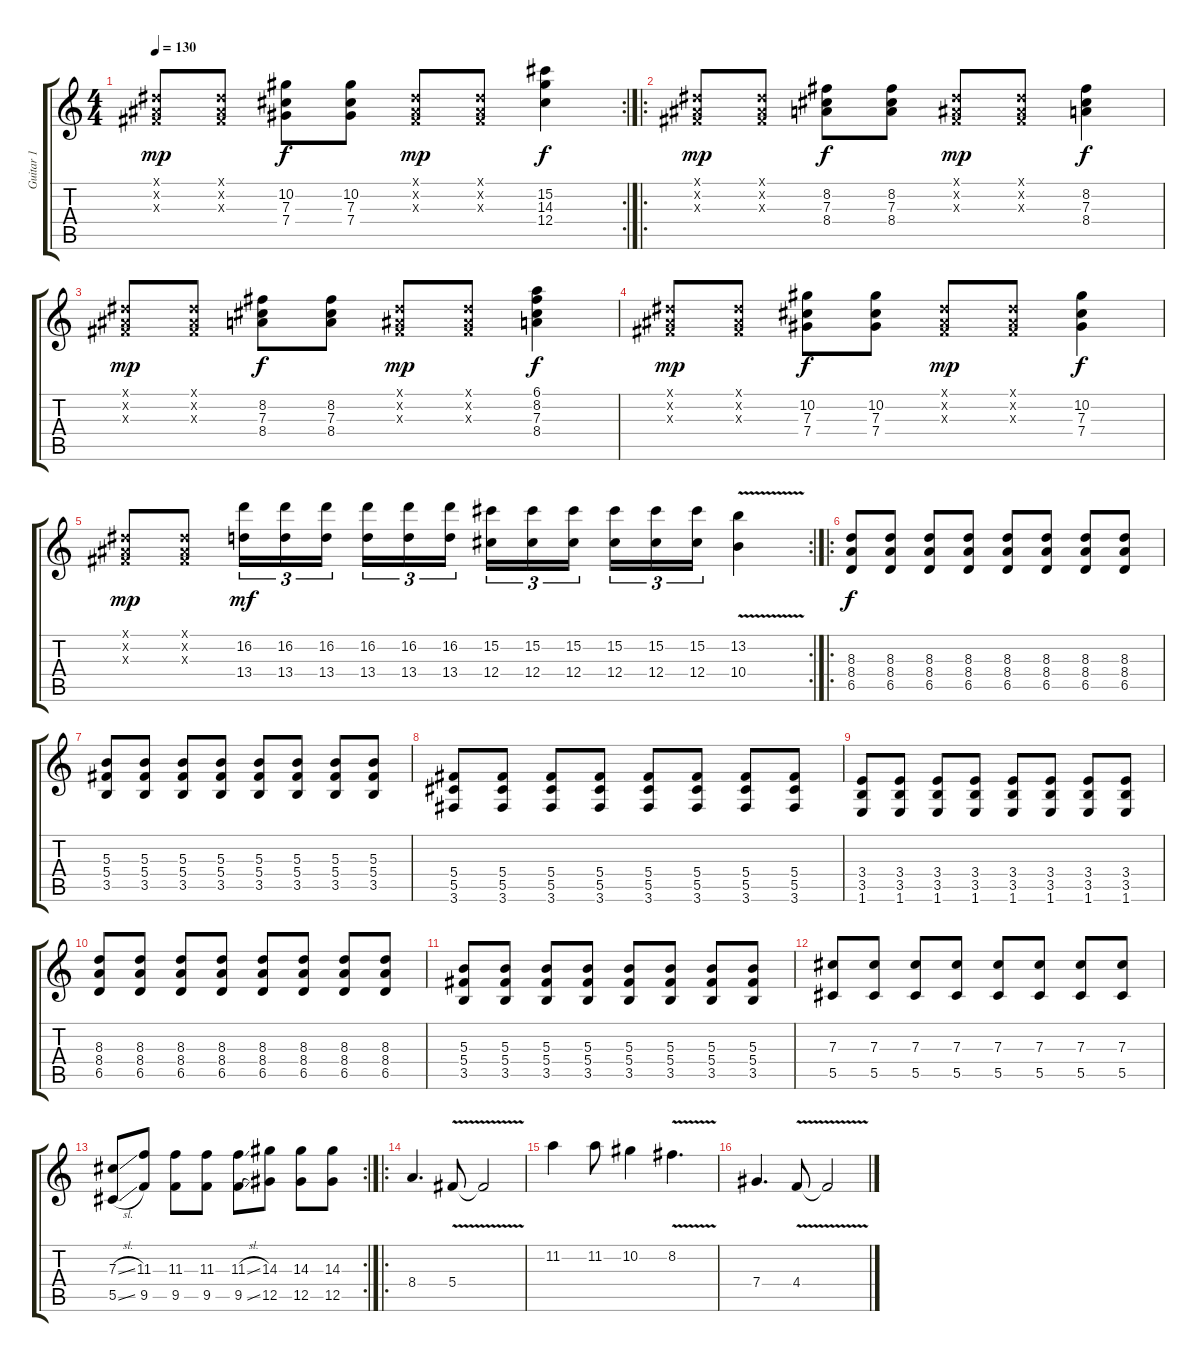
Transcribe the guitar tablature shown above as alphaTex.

\track ("Guitar 1" "Guitar 1") {instrument overdrivenguitar}
\staff {score tabs}
\tuning (Eb4 Bb3 Gb3 Db3 Ab2 Eb2) {hide}
\rc 2
\ts (4 4)
\tempo 130
\clef g2
\ks c
(0.1{x} 0.2{x} 0.3{x}).8{dy mp} (0.1{x} 0.2{x} 0.3{x}).8 (10.2 7.3 7.4).8{dy f} (10.2 7.3 7.4).8 (0.1{x} 0.2{x} 0.3{x}).8{dy mp} (0.1{x} 0.2{x} 0.3{x}).8 (15.2 14.3 12.4).4{dy f} |
\ro
(0.1{x} 0.2{x} 0.3{x}).8{dy mp} (0.1{x} 0.2{x} 0.3{x}).8 (8.2 7.3 8.4).8{dy f} (8.2 7.3 8.4).8 (0.1{x} 0.2{x} 0.3{x}).8{dy mp} (0.1{x} 0.2{x} 0.3{x}).8 (8.2 7.3 8.4).4{dy f} |
(0.1{x} 0.2{x} 0.3{x}).8{dy mp} (0.1{x} 0.2{x} 0.3{x}).8 (8.2 7.3 8.4).8{dy f} (8.2 7.3 8.4).8 (0.1{x} 0.2{x} 0.3{x}).8{dy mp} (0.1{x} 0.2{x} 0.3{x}).8 (6.1 8.2 7.3 8.4).4{dy f} |
(0.1{x} 0.2{x} 0.3{x}).8{dy mp} (0.1{x} 0.2{x} 0.3{x}).8 (10.2 7.3 7.4).8{dy f} (10.2 7.3 7.4).8 (0.1{x} 0.2{x} 0.3{x}).8{dy mp} (0.1{x} 0.2{x} 0.3{x}).8 (10.2 7.3 7.4).4{dy f} |
\rc 2
(0.1{x} 0.2{x} 0.3{x}).8{dy mp} (0.1{x} 0.2{x} 0.3{x}).8 (16.2 13.4).16{tu (3 2) dy mf} (16.2 13.4).16{tu (3 2)} (16.2 13.4).16{tu (3 2) beam splitsecondary} (16.2 13.4).16{tu (3 2)} (16.2 13.4).16{tu (3 2)} (16.2 13.4).16{tu (3 2)} (15.2 12.4).16{tu (3 2)} (15.2 12.4).16{tu (3 2)} (15.2 12.4).16{tu (3 2) beam splitsecondary} (15.2 12.4).16{tu (3 2)} (15.2 12.4).16{tu (3 2)} (15.2 12.4).16{tu (3 2)} (13.2{v} 10.4{v}).4 |
\ro
(8.3 8.4 6.5).8{dy f instrument overdrivenguitar} (8.3 8.4 6.5).8 (8.3 8.4 6.5).8 (8.3 8.4 6.5).8 (8.3 8.4 6.5).8 (8.3 8.4 6.5).8 (8.3 8.4 6.5).8 (8.3 8.4 6.5).8 |
(5.3 5.4 3.5).8 (5.3 5.4 3.5).8 (5.3 5.4 3.5).8 (5.3 5.4 3.5).8 (5.3 5.4 3.5).8 (5.3 5.4 3.5).8 (5.3 5.4 3.5).8 (5.3 5.4 3.5).8 |
(5.4 5.5 3.6).8 (5.4 5.5 3.6).8 (5.4 5.5 3.6).8 (5.4 5.5 3.6).8 (5.4 5.5 3.6).8 (5.4 5.5 3.6).8 (5.4 5.5 3.6).8 (5.4 5.5 3.6).8 |
(3.4 3.5 1.6).8 (3.4 3.5 1.6).8 (3.4 3.5 1.6).8 (3.4 3.5 1.6).8 (3.4 3.5 1.6).8 (3.4 3.5 1.6).8 (3.4 3.5 1.6).8 (3.4 3.5 1.6).8 |
(8.3 8.4 6.5).8 (8.3 8.4 6.5).8 (8.3 8.4 6.5).8 (8.3 8.4 6.5).8 (8.3 8.4 6.5).8 (8.3 8.4 6.5).8 (8.3 8.4 6.5).8 (8.3 8.4 6.5).8 |
(5.3 5.4 3.5).8 (5.3 5.4 3.5).8 (5.3 5.4 3.5).8 (5.3 5.4 3.5).8 (5.3 5.4 3.5).8 (5.3 5.4 3.5).8 (5.3 5.4 3.5).8 (5.3 5.4 3.5).8 |
(7.3 5.5).8 (7.3 5.5).8 (7.3 5.5).8 (7.3 5.5).8 (7.3 5.5).8 (7.3 5.5).8 (7.3 5.5).8 (7.3 5.5).8 |
\rc 2
(7.3{sl} 5.5{sl}).8 (11.3 9.5).8 (11.3 9.5).8 (11.3 9.5).8 (11.3{sl} 9.5{sl}).8 (14.3 12.5).8 (14.3 12.5).8 (14.3 12.5).8 |
\ro
8.4.4{d} 5.4{v}.8 5.4{t}.2 |
11.2.4 11.2.8 10.2.4 8.2{v}.4{d} |
7.4.4{d} 4.4{v}.8 4.4{t}.2
